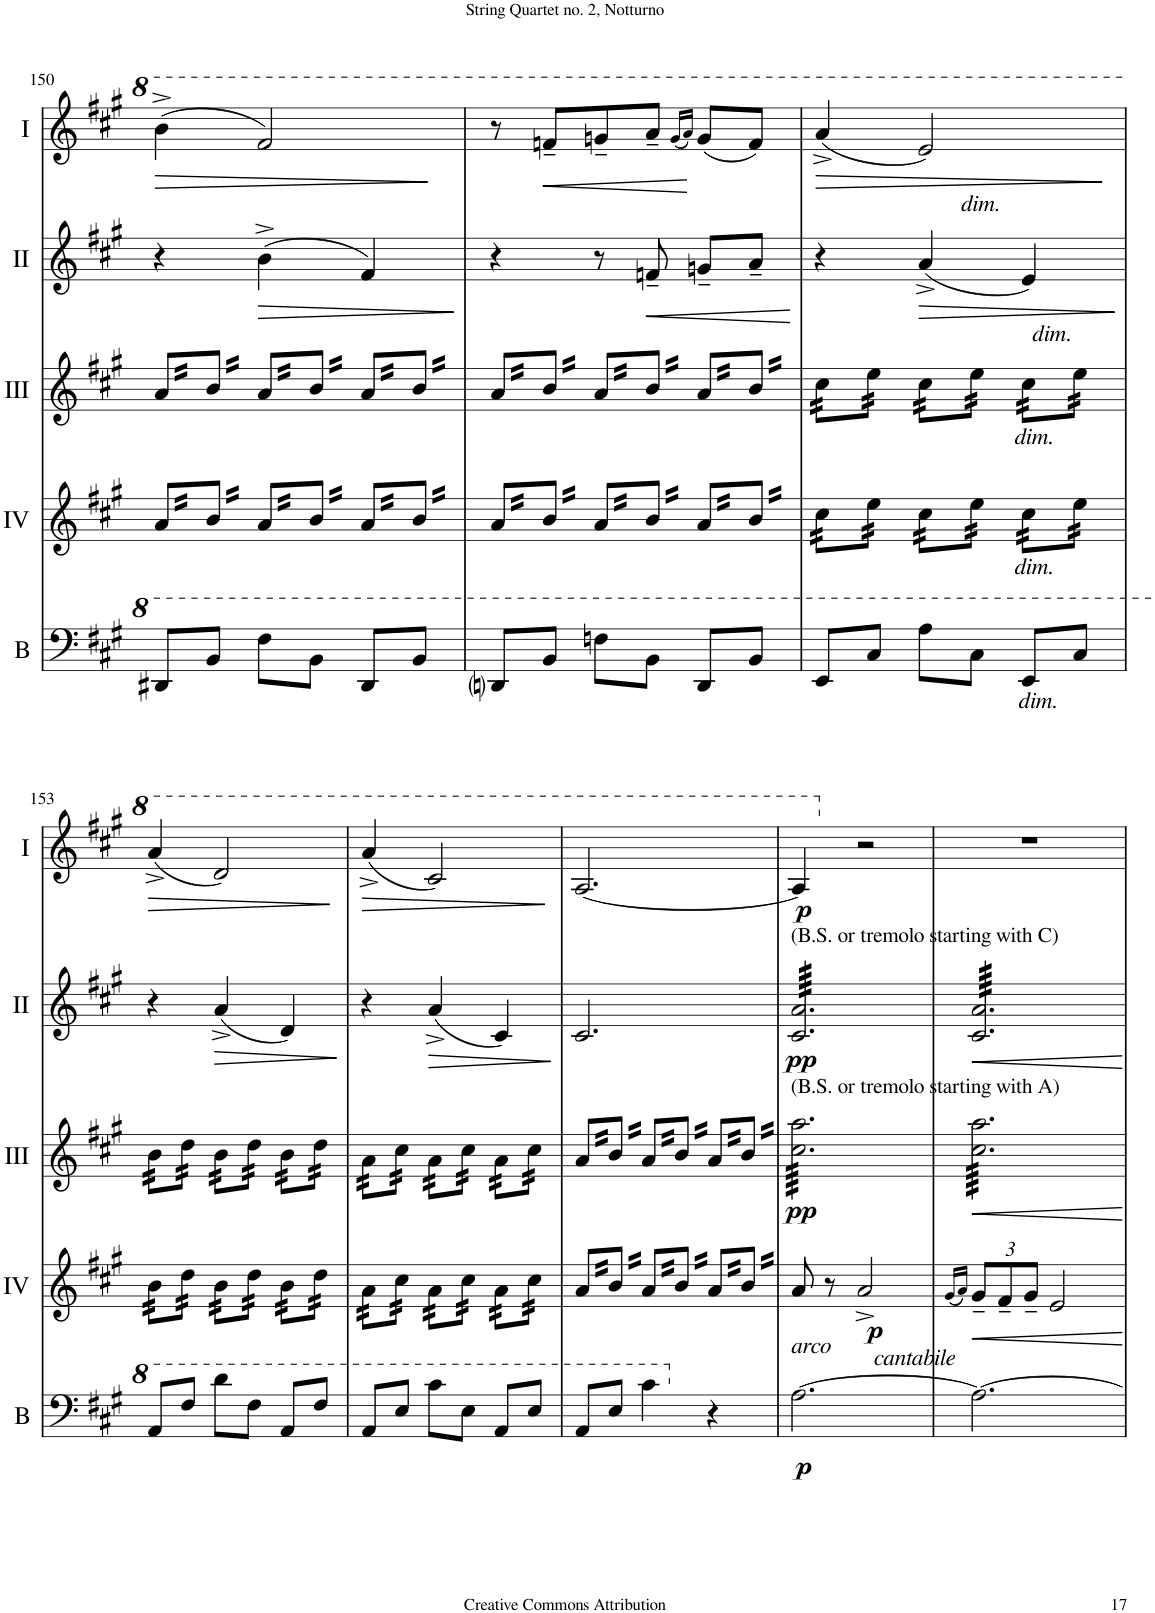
**kern	**dynam	**kern	**dynam	**kern	**dynam	**kern	**dynam	**kern	**dynam
*part5	*part5	*part4	*part4	*part3	*part3	*part2	*part2	*part1	*part1
*staff5	*staff5	*staff4	*staff4	*staff3	*staff3	*staff2	*staff2	*staff1	*staff1
*I"Bass	*	*I"Acc. 4	*	*I"Acc. 3	*	*I"Acc. 2	*	*I"Acc. 1	*
*I'B	*	*	*	*	*	*	*	*	*
!!LO:PB:g=z
*clefF4	*	*clefG2	*	*clefG2	*	*clefG2	*	*clefG2	*
*Trd7c12	*	*Trd7c12	*	*Trd7c12	*	*	*	*	*
*k[f#c#g#]	*	*k[f#c#g#]	*	*k[f#c#g#]	*	*k[f#c#g#]	*	*k[f#c#g#]	*
*M3/4	*	*M3/4	*	*M3/4	*	*M3/4	*	*M3/4	*
=150	=150	=150	=150	=150	=150	=150	=150	=150	=150
!	!	!	!	!	!	!	!	!	!LO:HP:b
*	*	*tremolo	*	*	*	*	*	*	*
*	*	*	*	*tremolo	*	*	*	*	*
8D#X/L	.	32a/LLL	.	32a/LLL	.	4r	.	(4bb^\	>
.	.	32a/	.	32a/	.	.	.	.	.
.	.	32a/	.	32a/	.	.	.	.	.
.	.	32a/	.	32a/	.	.	.	.	.
8B/J	.	32b/	.	32b/	.	.	.	.	.
.	.	32b/	.	32b/	.	.	.	.	.
.	.	32b/	.	32b/	.	.	.	.	.
.	.	32b/JJJ	.	32b/JJJ	.	.	.	.	.
!	!	!	!	!	!	!	!LO:HP:b	!	!
8f#\L	.	32a/LLL	.	32a/LLL	.	(4b^\	>	2ff#/)	.
.	.	32a/	.	32a/	.	.	.	.	.
.	.	32a/	.	32a/	.	.	.	.	.
.	.	32a/	.	32a/	.	.	.	.	.
8B\J	.	32b/	.	32b/	.	.	.	.	.
.	.	32b/	.	32b/	.	.	.	.	.
.	.	32b/	.	32b/	.	.	.	.	.
.	.	32b/JJJ	.	32b/JJJ	.	.	.	.	.
8D#/L	.	32a/LLL	.	32a/LLL	.	4f#/)	.	.	.
.	.	32a/	.	32a/	.	.	.	.	.
.	.	32a/	.	32a/	.	.	.	.	.
.	.	32a/	.	32a/	.	.	.	.	.
8B/J	.	32b/	.	32b/	.	.	.	.	.
.	.	32b/	.	32b/	.	.	.	.	.
.	.	32b/	.	32b/	.	.	.	.	.
.	.	32b/JJJ	.	32b/JJJ	.	.	.	.	.
.	.	.	.	.	.	.	]	.	]
=151	=151	=151	=151	=151	=151	=151	=151	=151	=151
8Dni/L	.	32a/LLL	.	32a/LLL	.	4r	.	8r	.
.	.	32a/	.	32a/	.	.	.	.	.
.	.	32a/	.	32a/	.	.	.	.	.
.	.	32a/	.	32a/	.	.	.	.	.
!	!	!	!	!	!	!	!	!	!LO:HP:b
8B/J	.	32b/	.	32b/	.	.	.	8ffn~/L	<
.	.	32b/	.	32b/	.	.	.	.	.
.	.	32b/	.	32b/	.	.	.	.	.
.	.	32b/JJJ	.	32b/JJJ	.	.	.	.	.
8fn\L	.	32a/LLL	.	32a/LLL	.	8r	.	8ggn~/	.
.	.	32a/	.	32a/	.	.	.	.	.
.	.	32a/	.	32a/	.	.	.	.	.
.	.	32a/	.	32a/	.	.	.	.	.
!	!	!	!	!	!	!	!LO:HP:b	!	!
8B\J	.	32b/	.	32b/	.	8fn~/	<	8aa~/J	.
.	.	32b/	.	32b/	.	.	.	.	.
.	.	32b/	.	32b/	.	.	.	.	.
.	.	32b/JJJ	.	32b/JJJ	.	.	.	.	.
.	.	.	.	.	.	.	.	(16qgg/LL	.
.	.	.	.	.	.	.	.	16qaa/JJ)	.
8D/L	.	32a/LLL	.	32a/LLL	.	8gn~/L	.	(8gg/L	[
.	.	32a/	.	32a/	.	.	.	.	.
.	.	32a/	.	32a/	.	.	.	.	.
.	.	32a/	.	32a/	.	.	.	.	.
8B/J	.	32b/	.	32b/	.	8a~/J	.	8ff/J)	.
.	.	32b/	.	32b/	.	.	.	.	.
.	.	32b/	.	32b/	.	.	.	.	.
.	.	32b/JJJ	.	32b/JJJ	.	.	.	.	.
.	.	.	.	.	.	.	[	.	.
=152	=152	=152	=152	=152	=152	=152	=152	=152	=152
!	!	!	!	!	!	!	!	!	!LO:HP:b
8E/L	.	32cc#\LLL	.	32cc#\LLL	.	4r	.	(4aa^/	>
.	.	32cc#\	.	32cc#\	.	.	.	.	.
.	.	32cc#\	.	32cc#\	.	.	.	.	.
.	.	32cc#\	.	32cc#\	.	.	.	.	.
8c#/J	.	32ee\	.	32ee\	.	.	.	.	.
.	.	32ee\	.	32ee\	.	.	.	.	.
.	.	32ee\	.	32ee\	.	.	.	.	.
.	.	32ee\JJJ	.	32ee\JJJ	.	.	.	.	.
!	!	!	!	!	!	!	!	!LO:TX:b:i:t=dim.	!
!	!	!	!	!	!	!	!LO:HP:b	!	!
8a\L	.	32cc#\LLL	.	32cc#\LLL	.	(4a^/	>	2ee/)	.
.	.	32cc#\	.	32cc#\	.	.	.	.	.
.	.	32cc#\	.	32cc#\	.	.	.	.	.
.	.	32cc#\	.	32cc#\	.	.	.	.	.
8c#\J	.	32ee\	.	32ee\	.	.	.	.	.
.	.	32ee\	.	32ee\	.	.	.	.	.
.	.	32ee\	.	32ee\	.	.	.	.	.
.	.	32ee\JJJ	.	32ee\JJJ	.	.	.	.	.
!	!	!	!	!	!	!LO:TX:b:i:t=dim.	!	!	!
!	!	!	!	!LO:TX:b:i:t=dim.	!	!	!	!	!
!	!	!LO:TX:b:i:t=dim.	!	!	!	!	!	!	!
!LO:TX:b:i:t=dim.	!	!	!	!	!	!	!	!	!
8E/L	.	32cc#\LLL	.	32cc#\LLL	.	4e/)	.	.	.
.	.	32cc#\	.	32cc#\	.	.	.	.	.
.	.	32cc#\	.	32cc#\	.	.	.	.	.
.	.	32cc#\	.	32cc#\	.	.	.	.	.
8c#/J	.	32ee\	.	32ee\	.	.	.	.	.
.	.	32ee\	.	32ee\	.	.	.	.	.
.	.	32ee\	.	32ee\	.	.	.	.	.
.	.	32ee\JJJ	.	32ee\JJJ	.	.	.	.	.
.	.	.	.	.	.	.	]	.	]
!!LO:LB:g=z
=153	=153	=153	=153	=153	=153	=153	=153	=153	=153
!	!	!	!	!	!	!	!	!	!LO:HP:b
8A/L	.	32b\LLL	.	32b\LLL	.	4r	.	(4aa^/	>
.	.	32b\	.	32b\	.	.	.	.	.
.	.	32b\	.	32b\	.	.	.	.	.
.	.	32b\	.	32b\	.	.	.	.	.
8f#/J	.	32dd\	.	32dd\	.	.	.	.	.
.	.	32dd\	.	32dd\	.	.	.	.	.
.	.	32dd\	.	32dd\	.	.	.	.	.
.	.	32dd\JJJ	.	32dd\JJJ	.	.	.	.	.
!	!	!	!	!	!	!	!LO:HP:b	!	!
8dd\L	.	32b\LLL	.	32b\LLL	.	(4a^/	>	2dd/)	.
.	.	32b\	.	32b\	.	.	.	.	.
.	.	32b\	.	32b\	.	.	.	.	.
.	.	32b\	.	32b\	.	.	.	.	.
8f#\J	.	32dd\	.	32dd\	.	.	.	.	.
.	.	32dd\	.	32dd\	.	.	.	.	.
.	.	32dd\	.	32dd\	.	.	.	.	.
.	.	32dd\JJJ	.	32dd\JJJ	.	.	.	.	.
8A/L	.	32b\LLL	.	32b\LLL	.	4d/)	.	.	.
.	.	32b\	.	32b\	.	.	.	.	.
.	.	32b\	.	32b\	.	.	.	.	.
.	.	32b\	.	32b\	.	.	.	.	.
8f#/J	.	32dd\	.	32dd\	.	.	.	.	.
.	.	32dd\	.	32dd\	.	.	.	.	.
.	.	32dd\	.	32dd\	.	.	.	.	.
.	.	32dd\JJJ	.	32dd\JJJ	.	.	.	.	.
.	.	.	.	.	.	.	]	.	]
=154	=154	=154	=154	=154	=154	=154	=154	=154	=154
!	!	!	!	!	!	!	!	!	!LO:HP:b
8A/L	.	32a\LLL	.	32a\LLL	.	4r	.	(4aa^/	>
.	.	32a\	.	32a\	.	.	.	.	.
.	.	32a\	.	32a\	.	.	.	.	.
.	.	32a\	.	32a\	.	.	.	.	.
8e/J	.	32cc#\	.	32cc#\	.	.	.	.	.
.	.	32cc#\	.	32cc#\	.	.	.	.	.
.	.	32cc#\	.	32cc#\	.	.	.	.	.
.	.	32cc#\JJJ	.	32cc#\JJJ	.	.	.	.	.
!	!	!	!	!	!	!	!LO:HP:b	!	!
8cc#\L	.	32a\LLL	.	32a\LLL	.	(4a^/	>	2cc#/)	.
.	.	32a\	.	32a\	.	.	.	.	.
.	.	32a\	.	32a\	.	.	.	.	.
.	.	32a\	.	32a\	.	.	.	.	.
8e\J	.	32cc#\	.	32cc#\	.	.	.	.	.
.	.	32cc#\	.	32cc#\	.	.	.	.	.
.	.	32cc#\	.	32cc#\	.	.	.	.	.
.	.	32cc#\JJJ	.	32cc#\JJJ	.	.	.	.	.
8A/L	.	32a\LLL	.	32a\LLL	.	4c#/)	.	.	.
.	.	32a\	.	32a\	.	.	.	.	.
.	.	32a\	.	32a\	.	.	.	.	.
.	.	32a\	.	32a\	.	.	.	.	.
8e/J	.	32cc#\	.	32cc#\	.	.	.	.	.
.	.	32cc#\	.	32cc#\	.	.	.	.	.
.	.	32cc#\	.	32cc#\	.	.	.	.	.
.	.	32cc#\JJJ	.	32cc#\JJJ	.	.	.	.	.
.	.	.	.	.	.	.	]	.	]
=155	=155	=155	=155	=155	=155	=155	=155	=155	=155
8A/L	.	32a/LLL	.	32a/LLL	.	2.c#/	.	[2.a/	.
.	.	32a/	.	32a/	.	.	.	.	.
.	.	32a/	.	32a/	.	.	.	.	.
.	.	32a/	.	32a/	.	.	.	.	.
8e/J	.	32b/	.	32b/	.	.	.	.	.
.	.	32b/	.	32b/	.	.	.	.	.
.	.	32b/	.	32b/	.	.	.	.	.
.	.	32b/JJJ	.	32b/JJJ	.	.	.	.	.
4cc#\	.	32a/LLL	.	32a/LLL	.	.	.	.	.
.	.	32a/	.	32a/	.	.	.	.	.
.	.	32a/	.	32a/	.	.	.	.	.
.	.	32a/	.	32a/	.	.	.	.	.
.	.	32b/	.	32b/	.	.	.	.	.
.	.	32b/	.	32b/	.	.	.	.	.
.	.	32b/	.	32b/	.	.	.	.	.
.	.	32b/JJJ	.	32b/JJJ	.	.	.	.	.
4r	.	32a/LLL	.	32a/LLL	.	.	.	.	.
.	.	32a/	.	32a/	.	.	.	.	.
.	.	32a/	.	32a/	.	.	.	.	.
.	.	32a/	.	32a/	.	.	.	.	.
.	.	32b/	.	32b/	.	.	.	.	.
.	.	32b/	.	32b/	.	.	.	.	.
.	.	32b/	.	32b/	.	.	.	.	.
.	.	32b/JJJ	.	32b/JJJ	.	.	.	.	.
*	*	*Xtremolo	*	*	*	*	*	*	*
=156	=156	=156	=156	=156	=156	=156	=156	=156	=156
!	!	!	!	!	!	!LO:TX:a:t=(B.S. or tremolo starting with C)	!	!	!
!	!	!	!	!LO:TX:a:t=(B.S. or tremolo starting with A)	!	!	!	!	!
!LO:TX:a:i:t=arco	!	!	!	!	!	!	!	!	!
!	!LO:DY:b	!	!	!	!LO:DY:b	!	!LO:DY:b	!	!LO:DY:b
*	*	*	*	*	*	*tremolo	*	*	*
[2.A\	p	8a/	.	64cc#\ 64aa\LLLL	pp	64c#/ 64a/LLLL	pp	4a/]	p
.	.	.	.	64cc#\ 64aa\	.	64c#/ 64a/	.	.	.
.	.	.	.	64cc#\ 64aa\	.	64c#/ 64a/	.	.	.
.	.	.	.	64cc#\ 64aa\	.	64c#/ 64a/	.	.	.
.	.	.	.	64cc#\ 64aa\	.	64c#/ 64a/	.	.	.
.	.	.	.	64cc#\ 64aa\	.	64c#/ 64a/	.	.	.
.	.	.	.	64cc#\ 64aa\	.	64c#/ 64a/	.	.	.
.	.	.	.	64cc#\ 64aa\	.	64c#/ 64a/	.	.	.
.	.	8r	.	64cc#\ 64aa\	.	64c#/ 64a/	.	.	.
.	.	.	.	64cc#\ 64aa\	.	64c#/ 64a/	.	.	.
.	.	.	.	64cc#\ 64aa\	.	64c#/ 64a/	.	.	.
.	.	.	.	64cc#\ 64aa\	.	64c#/ 64a/	.	.	.
.	.	.	.	64cc#\ 64aa\	.	64c#/ 64a/	.	.	.
.	.	.	.	64cc#\ 64aa\	.	64c#/ 64a/	.	.	.
.	.	.	.	64cc#\ 64aa\	.	64c#/ 64a/	.	.	.
.	.	.	.	64cc#\ 64aa\	.	64c#/ 64a/	.	.	.
!	!	!LO:TX:b:i:t=cantabile	!	!	!	!	!	!	!
!	!	!	!LO:DY:b	!	!	!	!	!	!
.	.	2a^/	p	64cc#\ 64aa\	.	64c#/ 64a/	.	2r	.
.	.	.	.	64cc#\ 64aa\	.	64c#/ 64a/	.	.	.
.	.	.	.	64cc#\ 64aa\	.	64c#/ 64a/	.	.	.
.	.	.	.	64cc#\ 64aa\	.	64c#/ 64a/	.	.	.
.	.	.	.	64cc#\ 64aa\	.	64c#/ 64a/	.	.	.
.	.	.	.	64cc#\ 64aa\	.	64c#/ 64a/	.	.	.
.	.	.	.	64cc#\ 64aa\	.	64c#/ 64a/	.	.	.
.	.	.	.	64cc#\ 64aa\	.	64c#/ 64a/	.	.	.
.	.	.	.	64cc#\ 64aa\	.	64c#/ 64a/	.	.	.
.	.	.	.	64cc#\ 64aa\	.	64c#/ 64a/	.	.	.
.	.	.	.	64cc#\ 64aa\	.	64c#/ 64a/	.	.	.
.	.	.	.	64cc#\ 64aa\	.	64c#/ 64a/	.	.	.
.	.	.	.	64cc#\ 64aa\	.	64c#/ 64a/	.	.	.
.	.	.	.	64cc#\ 64aa\	.	64c#/ 64a/	.	.	.
.	.	.	.	64cc#\ 64aa\	.	64c#/ 64a/	.	.	.
.	.	.	.	64cc#\ 64aa\	.	64c#/ 64a/	.	.	.
.	.	.	.	64cc#\ 64aa\	.	64c#/ 64a/	.	.	.
.	.	.	.	64cc#\ 64aa\	.	64c#/ 64a/	.	.	.
.	.	.	.	64cc#\ 64aa\	.	64c#/ 64a/	.	.	.
.	.	.	.	64cc#\ 64aa\	.	64c#/ 64a/	.	.	.
.	.	.	.	64cc#\ 64aa\	.	64c#/ 64a/	.	.	.
.	.	.	.	64cc#\ 64aa\	.	64c#/ 64a/	.	.	.
.	.	.	.	64cc#\ 64aa\	.	64c#/ 64a/	.	.	.
.	.	.	.	64cc#\ 64aa\	.	64c#/ 64a/	.	.	.
.	.	.	.	64cc#\ 64aa\	.	64c#/ 64a/	.	.	.
.	.	.	.	64cc#\ 64aa\	.	64c#/ 64a/	.	.	.
.	.	.	.	64cc#\ 64aa\	.	64c#/ 64a/	.	.	.
.	.	.	.	64cc#\ 64aa\	.	64c#/ 64a/	.	.	.
.	.	.	.	64cc#\ 64aa\	.	64c#/ 64a/	.	.	.
.	.	.	.	64cc#\ 64aa\	.	64c#/ 64a/	.	.	.
.	.	.	.	64cc#\ 64aa\	.	64c#/ 64a/	.	.	.
.	.	.	.	64cc#\ 64aa\JJJJ	.	64c#/ 64a/JJJJ	.	.	.
=157	=157	=157	=157	=157	=157	=157	=157	=157	=157
.	.	(16qg#/LL	.	.	.	.	.	.	.
.	.	16qa/JJ)	.	.	.	.	.	.	.
*	*	*Xbrackettup	*	*	*	*	*	*	*
2.A\_	.	12g#~/L	.	64cc#\ 64aa\LLLL	.	64c#/ 64a/LLLL	.	2.r	.
.	.	.	.	64cc#\ 64aa\	.	64c#/ 64a/	.	.	.
.	.	.	.	64cc#\ 64aa\	.	64c#/ 64a/	.	.	.
.	.	.	.	64cc#\ 64aa\	.	64c#/ 64a/	.	.	.
.	.	.	.	64cc#\ 64aa\	.	64c#/ 64a/	.	.	.
.	.	.	.	64cc#\ 64aa\	.	64c#/ 64a/	.	.	.
.	.	12f#~/	.	.	.	.	.	.	.
.	.	.	.	64cc#\ 64aa\	.	64c#/ 64a/	.	.	.
.	.	.	.	64cc#\ 64aa\	.	64c#/ 64a/	.	.	.
.	.	.	.	64cc#\ 64aa\	.	64c#/ 64a/	.	.	.
.	.	.	.	64cc#\ 64aa\	.	64c#/ 64a/	.	.	.
.	.	.	.	64cc#\ 64aa\	.	64c#/ 64a/	.	.	.
.	.	12g#~/J	.	.	.	.	.	.	.
.	.	.	.	64cc#\ 64aa\	.	64c#/ 64a/	.	.	.
.	.	.	.	64cc#\ 64aa\	.	64c#/ 64a/	.	.	.
.	.	.	.	64cc#\ 64aa\	.	64c#/ 64a/	.	.	.
.	.	.	.	64cc#\ 64aa\	.	64c#/ 64a/	.	.	.
.	.	.	.	64cc#\ 64aa\	.	64c#/ 64a/	.	.	.
.	.	2e/	.	64cc#\ 64aa\	.	64c#/ 64a/	.	.	.
.	.	.	.	64cc#\ 64aa\	.	64c#/ 64a/	.	.	.
.	.	.	.	64cc#\ 64aa\	.	64c#/ 64a/	.	.	.
.	.	.	.	64cc#\ 64aa\	.	64c#/ 64a/	.	.	.
.	.	.	.	64cc#\ 64aa\	.	64c#/ 64a/	.	.	.
.	.	.	.	64cc#\ 64aa\	.	64c#/ 64a/	.	.	.
.	.	.	.	64cc#\ 64aa\	.	64c#/ 64a/	.	.	.
.	.	.	.	64cc#\ 64aa\	.	64c#/ 64a/	.	.	.
.	.	.	.	64cc#\ 64aa\	.	64c#/ 64a/	.	.	.
.	.	.	.	64cc#\ 64aa\	.	64c#/ 64a/	.	.	.
.	.	.	.	64cc#\ 64aa\	.	64c#/ 64a/	.	.	.
.	.	.	.	64cc#\ 64aa\	.	64c#/ 64a/	.	.	.
.	.	.	.	64cc#\ 64aa\	.	64c#/ 64a/	.	.	.
.	.	.	.	64cc#\ 64aa\	.	64c#/ 64a/	.	.	.
.	.	.	.	64cc#\ 64aa\	.	64c#/ 64a/	.	.	.
.	.	.	.	64cc#\ 64aa\	.	64c#/ 64a/	.	.	.
.	.	.	.	64cc#\ 64aa\	.	64c#/ 64a/	.	.	.
.	.	.	.	64cc#\ 64aa\	.	64c#/ 64a/	.	.	.
.	.	.	.	64cc#\ 64aa\	.	64c#/ 64a/	.	.	.
.	.	.	.	64cc#\ 64aa\	.	64c#/ 64a/	.	.	.
.	.	.	.	64cc#\ 64aa\	.	64c#/ 64a/	.	.	.
.	.	.	.	64cc#\ 64aa\	.	64c#/ 64a/	.	.	.
.	.	.	.	64cc#\ 64aa\	.	64c#/ 64a/	.	.	.
.	.	.	.	64cc#\ 64aa\	.	64c#/ 64a/	.	.	.
.	.	.	.	64cc#\ 64aa\	.	64c#/ 64a/	.	.	.
.	.	.	.	64cc#\ 64aa\	.	64c#/ 64a/	.	.	.
.	.	.	.	64cc#\ 64aa\	.	64c#/ 64a/	.	.	.
.	.	.	.	64cc#\ 64aa\	.	64c#/ 64a/	.	.	.
.	.	.	.	64cc#\ 64aa\	.	64c#/ 64a/	.	.	.
.	.	.	.	64cc#\ 64aa\	.	64c#/ 64a/	.	.	.
.	.	.	.	64cc#\ 64aa\	.	64c#/ 64a/	.	.	.
.	.	.	.	64cc#\ 64aa\JJJJ	.	64c#/ 64a/JJJJ	.	.	.
*	*	*	*	*	*	*Xtremolo	*	*	*
*	*	*	*	*Xtremolo	*	*	*	*	*
=	=	=	=	=	=	=	=	=	=
*-	*-	*-	*-	*-	*-	*-	*-	*-	*-
